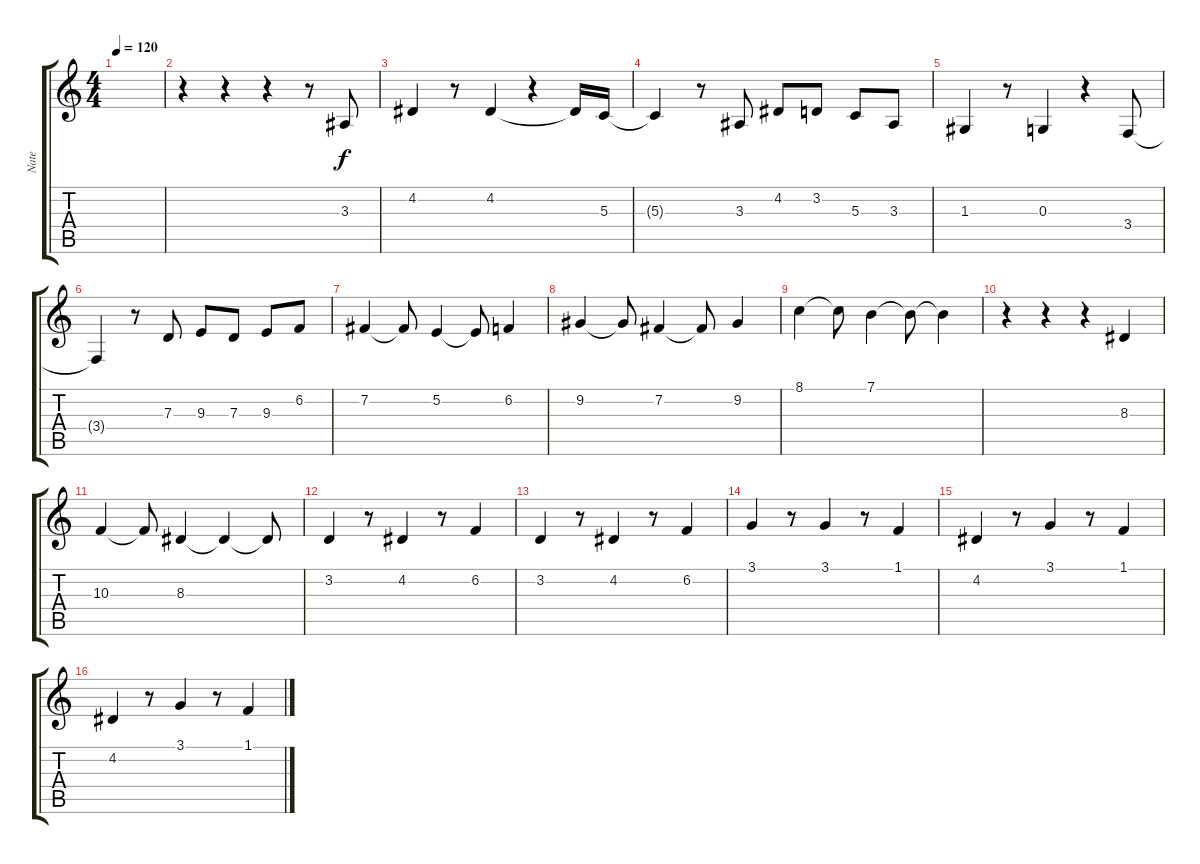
\track ("Nate " "Nate ") {instrument bassoon}
\staff {score tabs}
\tuning (E4 B3 G3 D3 A2 E2) {hide}
\ts (4 4)
\tempo 120
\clef g2
\ks c
|
r.4 r.4 r.4 r.8 3.3.8 |
4.2.4 r.8 4.2.4 r.4 4.2{t}.16 5.3.16 |
5.3{t}.4 r.8 3.3.8 4.2.8 3.2.8 5.3.8 3.3.8 |
1.3.4 r.8 0.3.4 r.4 3.4.8 |
3.4{t}.4 r.8 7.3.8 9.3.8 7.3.8 9.3.8 6.2.8 |
7.2.4 7.2{t}.8 5.2.4 5.2{t}.8 6.2.4 |
9.2.4 9.2{t}.8 7.2.4 7.2{t}.8 9.2.4 |
8.1.4 8.1{t}.8 7.1.4 7.1{t}.8 7.1{t}.4 |
r.4 r.4 r.4 8.3.4 |
10.3.4 10.3{t}.8 8.3.4 8.3{t}.4 8.3{t}.8 |
3.2.4 r.8 4.2.4 r.8 6.2.4 |
3.2.4 r.8 4.2.4 r.8 6.2.4 |
3.1.4 r.8 3.1.4 r.8 1.1.4 |
4.2.4 r.8 3.1.4 r.8 1.1.4 |
4.2.4 r.8 3.1.4 r.8 1.1.4
